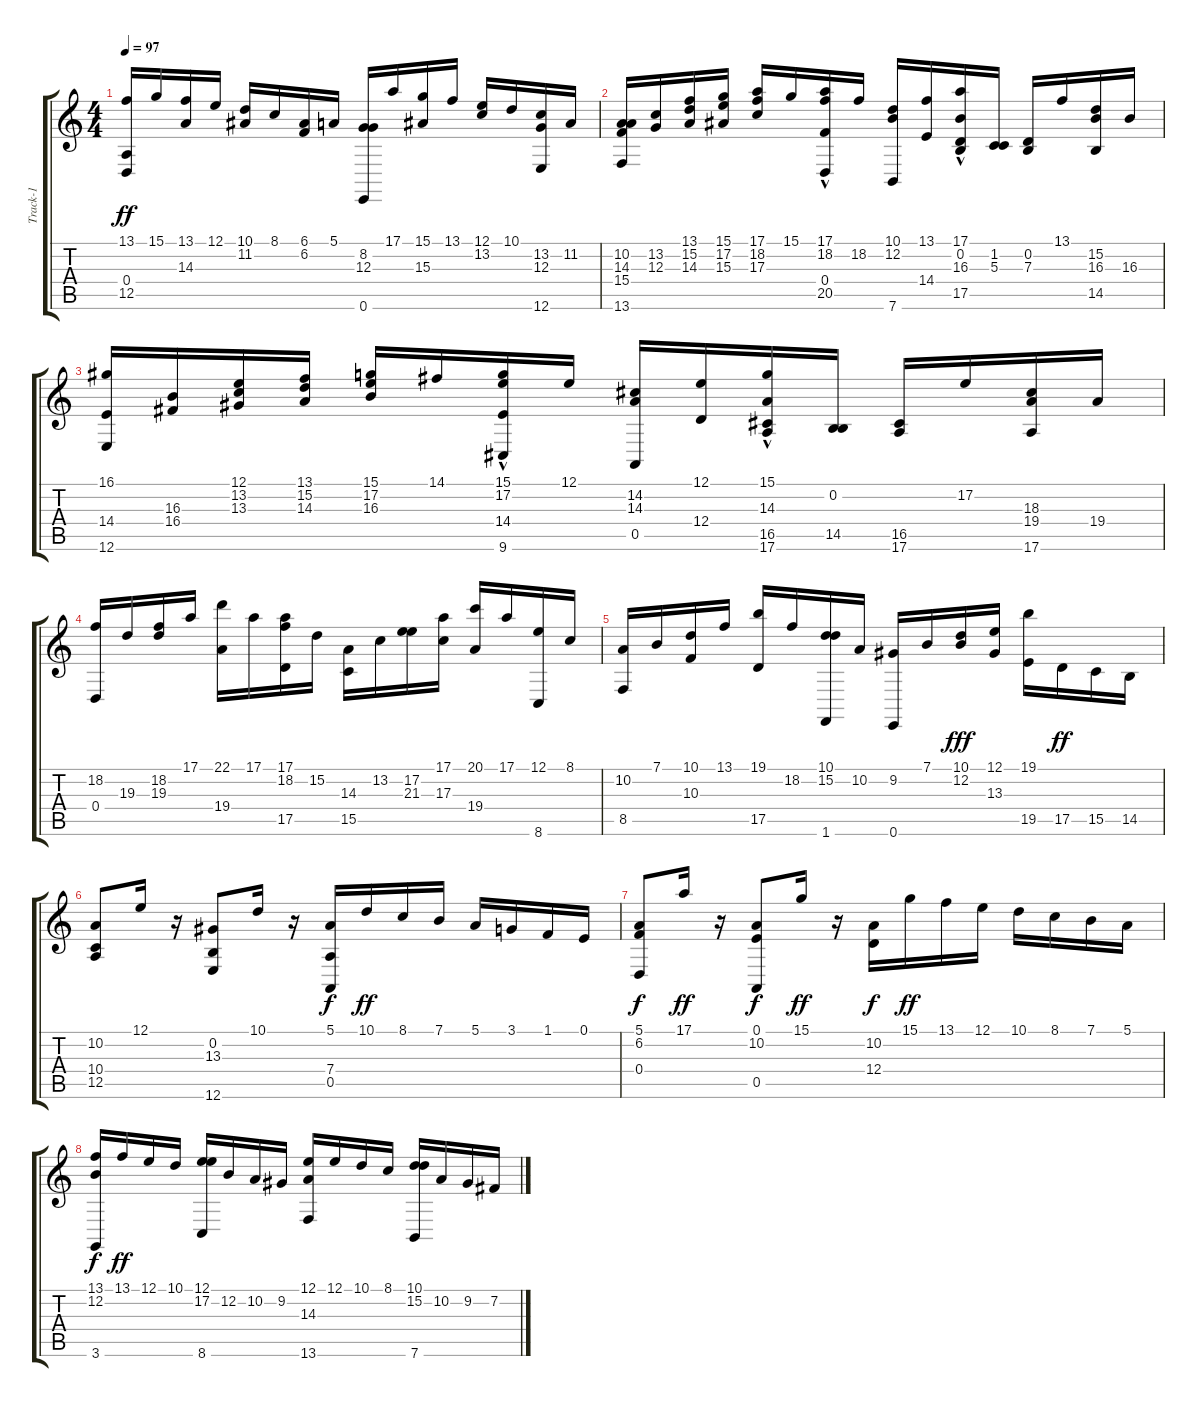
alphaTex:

\track ("Track-1" "Track-1") {instrument harpsichord}
\staff {score tabs}
\tuning (E4 B3 G3 D3 A2 E2) {hide}
\ts (4 4)
\tempo 97
\clef g2
\ks c
(13.1 0.4 12.5).16{dy ff} 15.1.16 (13.1 14.3).16 12.1.16 (10.1 11.2).16 8.1.16 (6.1 6.2).16 5.1.16 (8.2 12.3 0.6).16 17.1.16 (15.1 15.3).16 13.1.16 (12.1 13.2).16 10.1.16 (13.2 12.3 12.6).16 11.2.16 |
(10.2 14.3 15.4 13.6).16 (13.2 12.3).16 (13.1 15.2 14.3).16 (15.1 17.2 15.3).16 (17.1 18.2 17.3).16 15.1.16 (17.1 18.2 0.4 20.5{hac}).16 18.2.16 (10.1 12.2 7.6).16 (13.1 14.4).16 (17.1{hac} 0.2 16.3 17.5).16 (1.2 5.3).16 (0.2 7.3).16 13.1.16 (15.2 16.3 14.5).16 16.3.16 |
(16.1 14.4 12.6).16 (16.3 16.4).16 (12.1 13.2 13.3).16 (13.1 15.2 14.3).16 (15.1 17.2 16.3).16 14.1.16 (15.1 17.2 14.4{hac} 9.6).16 12.1.16 (14.2 14.3 0.5).16 (12.1 12.4).16 (15.1{hac} 14.3 16.5 17.6).16 (0.2 14.5).16 (16.5 17.6).16 17.2.16 (18.3 19.4 17.6).16 19.4.16 |
(18.2 0.4).16 19.3.16 (18.2 19.3).16 17.1.16 (22.1 19.4).16 17.1.16 (17.1 18.2 17.5).16 15.2.16 (14.3 15.5).16 13.2.16 (17.2 21.3).16 (17.1 17.3).16 (20.1 19.4).16 17.1.16 (12.1 8.6).16 8.1.16 |
(10.2 8.5).16 7.1.16 (10.1 10.3).16 13.1.16 (19.1 17.5).16 18.2.16 (10.1 15.2 1.6).16 10.2.16 (9.2 0.6).16 7.1.16 (10.1 12.2).16{dy fff} (12.1 13.3).16 (19.1 19.5).16 17.5.16{dy ff} 15.5.16 14.5.16 |
(10.2 10.4 12.5).8 12.1.16 r.16 (0.2 13.3 12.6).8 10.1.16 r.16 (5.1 7.4 0.5).16{dy f} 10.1.16{dy ff} 8.1.16 7.1.16 5.1.16 3.1.16 1.1.16 0.1.16 |
(5.1 6.2 0.4).8{dy f} 17.1.16{dy ff} r.16 (0.1 10.2 0.5).8{dy f} 15.1.16{dy ff} r.16 (10.2 12.4).16{dy f} 15.1.16{dy ff} 13.1.16 12.1.16 10.1.16 8.1.16 7.1.16 5.1.16 |
(13.1 12.2 3.6).16{dy f} 13.1.16{dy ff} 12.1.16 10.1.16 (12.1 17.2 8.6).16 12.2.16 10.2.16 9.2.16 (12.1 14.3 13.6).16 12.1.16 10.1.16 8.1.16 (10.1 15.2 7.6).16 10.2.16 9.2.16 7.2.16
